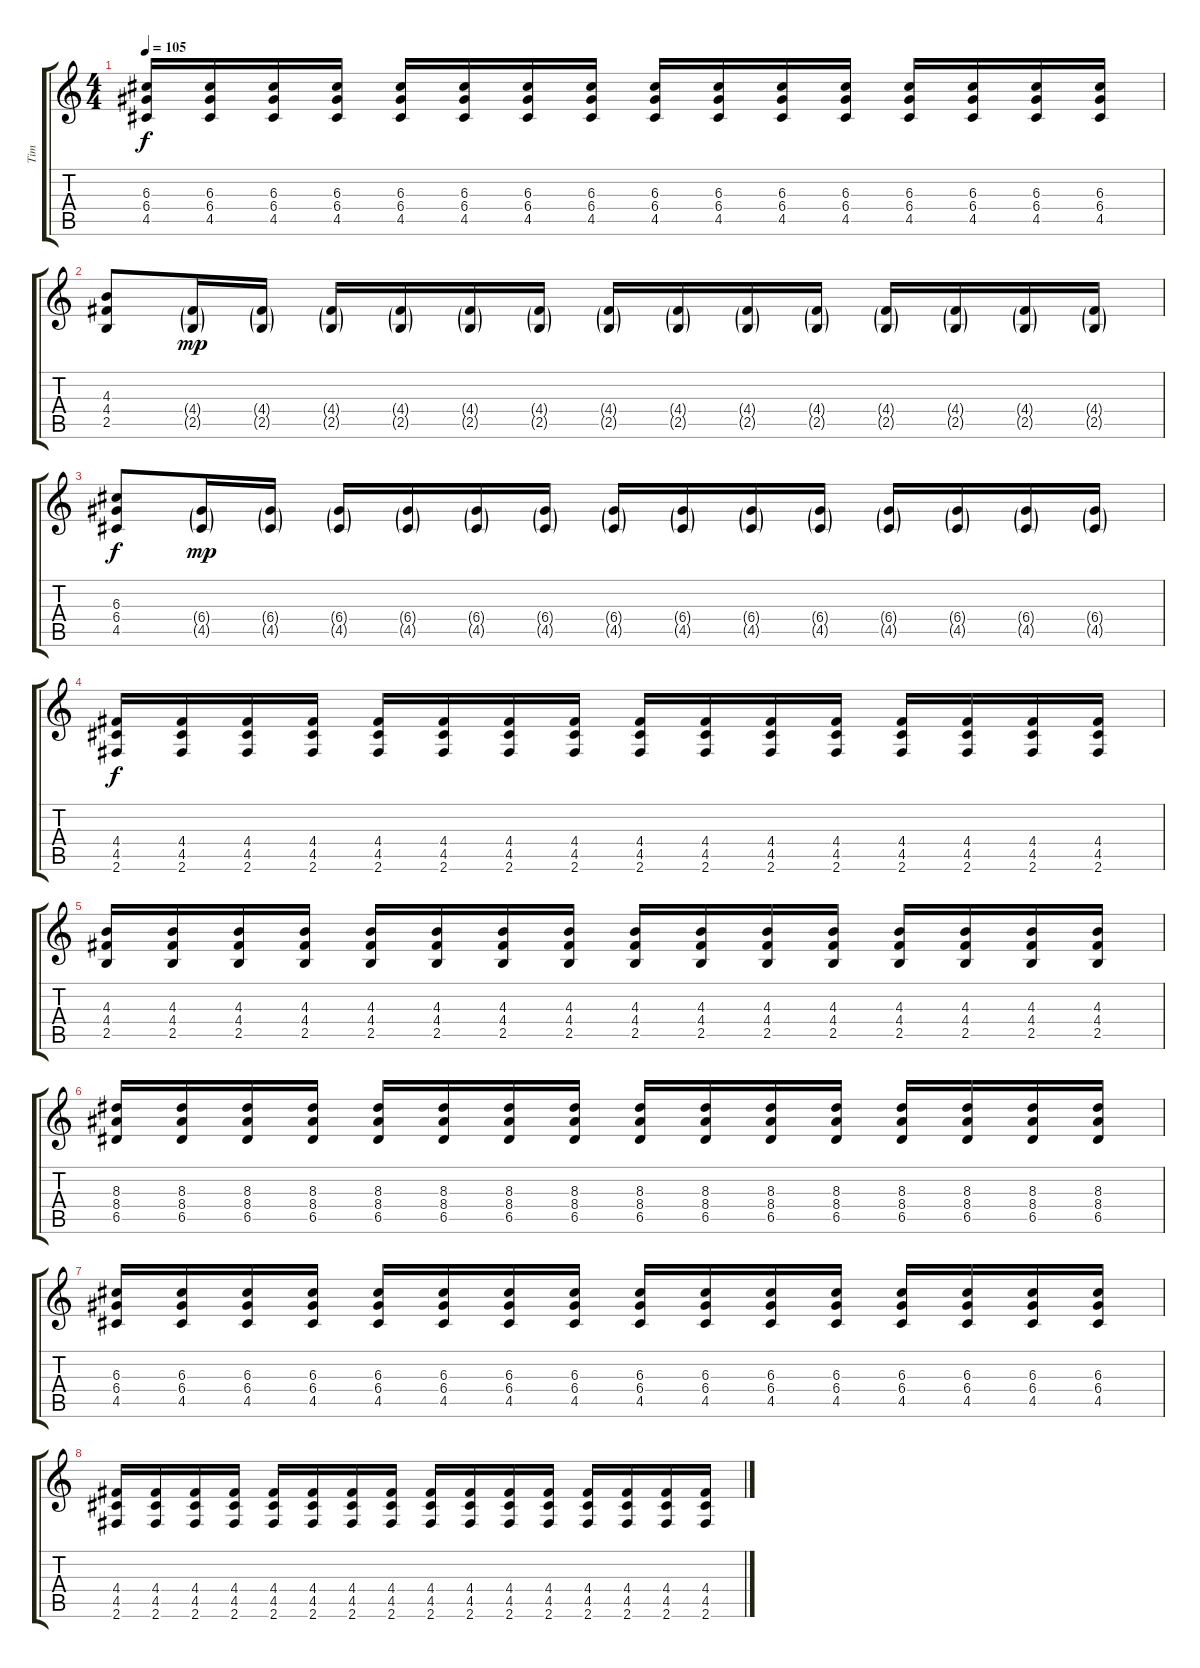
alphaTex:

\track ("Tim" "Tim") {instrument overdrivenguitar}
\staff {score tabs}
\tuning (E4 B3 G3 D3 A2 E2) {hide}
\ts (4 4)
\tempo 105
\clef g2
\ks c
(6.3 6.4 4.5).16{dy f} (6.3 6.4 4.5).16 (6.3 6.4 4.5).16 (6.3 6.4 4.5).16 (6.3 6.4 4.5).16 (6.3 6.4 4.5).16 (6.3 6.4 4.5).16 (6.3 6.4 4.5).16 (6.3 6.4 4.5).16 (6.3 6.4 4.5).16 (6.3 6.4 4.5).16 (6.3 6.4 4.5).16 (6.3 6.4 4.5).16 (6.3 6.4 4.5).16 (6.3 6.4 4.5).16 (6.3 6.4 4.5).16 |
(4.3 4.4 2.5).8 (4.4{g} 2.5{g}).16{dy mp instrument overdrivenguitar} (4.4{g} 2.5{g}).16 (4.4{g} 2.5{g}).16 (4.4{g} 2.5{g}).16 (4.4{g} 2.5{g}).16 (4.4{g} 2.5{g}).16 (4.4{g} 2.5{g}).16 (4.4{g} 2.5{g}).16 (4.4{g} 2.5{g}).16 (4.4{g} 2.5{g}).16 (4.4{g} 2.5{g}).16 (4.4{g} 2.5{g}).16 (4.4{g} 2.5{g}).16 (4.4{g} 2.5{g}).16 |
(6.3 6.4 4.5).8{dy f instrument overdrivenguitar} (6.4{g} 4.5{g}).16{dy mp instrument overdrivenguitar} (6.4{g} 4.5{g}).16 (6.4{g} 4.5{g}).16 (6.4{g} 4.5{g}).16 (6.4{g} 4.5{g}).16 (6.4{g} 4.5{g}).16 (6.4{g} 4.5{g}).16 (6.4{g} 4.5{g}).16 (6.4{g} 4.5{g}).16 (6.4{g} 4.5{g}).16 (6.4{g} 4.5{g}).16 (6.4{g} 4.5{g}).16 (6.4{g} 4.5{g}).16 (6.4{g} 4.5{g}).16 |
(4.4 4.5 2.6).16{dy f} (4.4 4.5 2.6).16 (4.4 4.5 2.6).16 (4.4 4.5 2.6).16 (4.4 4.5 2.6).16 (4.4 4.5 2.6).16 (4.4 4.5 2.6).16 (4.4 4.5 2.6).16 (4.4 4.5 2.6).16 (4.4 4.5 2.6).16 (4.4 4.5 2.6).16 (4.4 4.5 2.6).16 (4.4 4.5 2.6).16 (4.4 4.5 2.6).16 (4.4 4.5 2.6).16 (4.4 4.5 2.6).16 |
(4.3 4.4 2.5).16 (4.3 4.4 2.5).16 (4.3 4.4 2.5).16 (4.3 4.4 2.5).16 (4.3 4.4 2.5).16 (4.3 4.4 2.5).16 (4.3 4.4 2.5).16 (4.3 4.4 2.5).16 (4.3 4.4 2.5).16 (4.3 4.4 2.5).16 (4.3 4.4 2.5).16 (4.3 4.4 2.5).16 (4.3 4.4 2.5).16 (4.3 4.4 2.5).16 (4.3 4.4 2.5).16 (4.3 4.4 2.5).16 |
(8.3 8.4 6.5).16 (8.3 8.4 6.5).16 (8.3 8.4 6.5).16 (8.3 8.4 6.5).16 (8.3 8.4 6.5).16 (8.3 8.4 6.5).16 (8.3 8.4 6.5).16 (8.3 8.4 6.5).16 (8.3 8.4 6.5).16 (8.3 8.4 6.5).16 (8.3 8.4 6.5).16 (8.3 8.4 6.5).16 (8.3 8.4 6.5).16 (8.3 8.4 6.5).16 (8.3 8.4 6.5).16 (8.3 8.4 6.5).16 |
(6.3 6.4 4.5).16 (6.3 6.4 4.5).16 (6.3 6.4 4.5).16 (6.3 6.4 4.5).16 (6.3 6.4 4.5).16 (6.3 6.4 4.5).16 (6.3 6.4 4.5).16 (6.3 6.4 4.5).16 (6.3 6.4 4.5).16 (6.3 6.4 4.5).16 (6.3 6.4 4.5).16 (6.3 6.4 4.5).16 (6.3 6.4 4.5).16 (6.3 6.4 4.5).16 (6.3 6.4 4.5).16 (6.3 6.4 4.5).16 |
(4.4 4.5 2.6).16 (4.4 4.5 2.6).16 (4.4 4.5 2.6).16 (4.4 4.5 2.6).16 (4.4 4.5 2.6).16 (4.4 4.5 2.6).16 (4.4 4.5 2.6).16 (4.4 4.5 2.6).16 (4.4 4.5 2.6).16 (4.4 4.5 2.6).16 (4.4 4.5 2.6).16 (4.4 4.5 2.6).16 (4.4 4.5 2.6).16 (4.4 4.5 2.6).16 (4.4 4.5 2.6).16 (4.4 4.5 2.6).16
